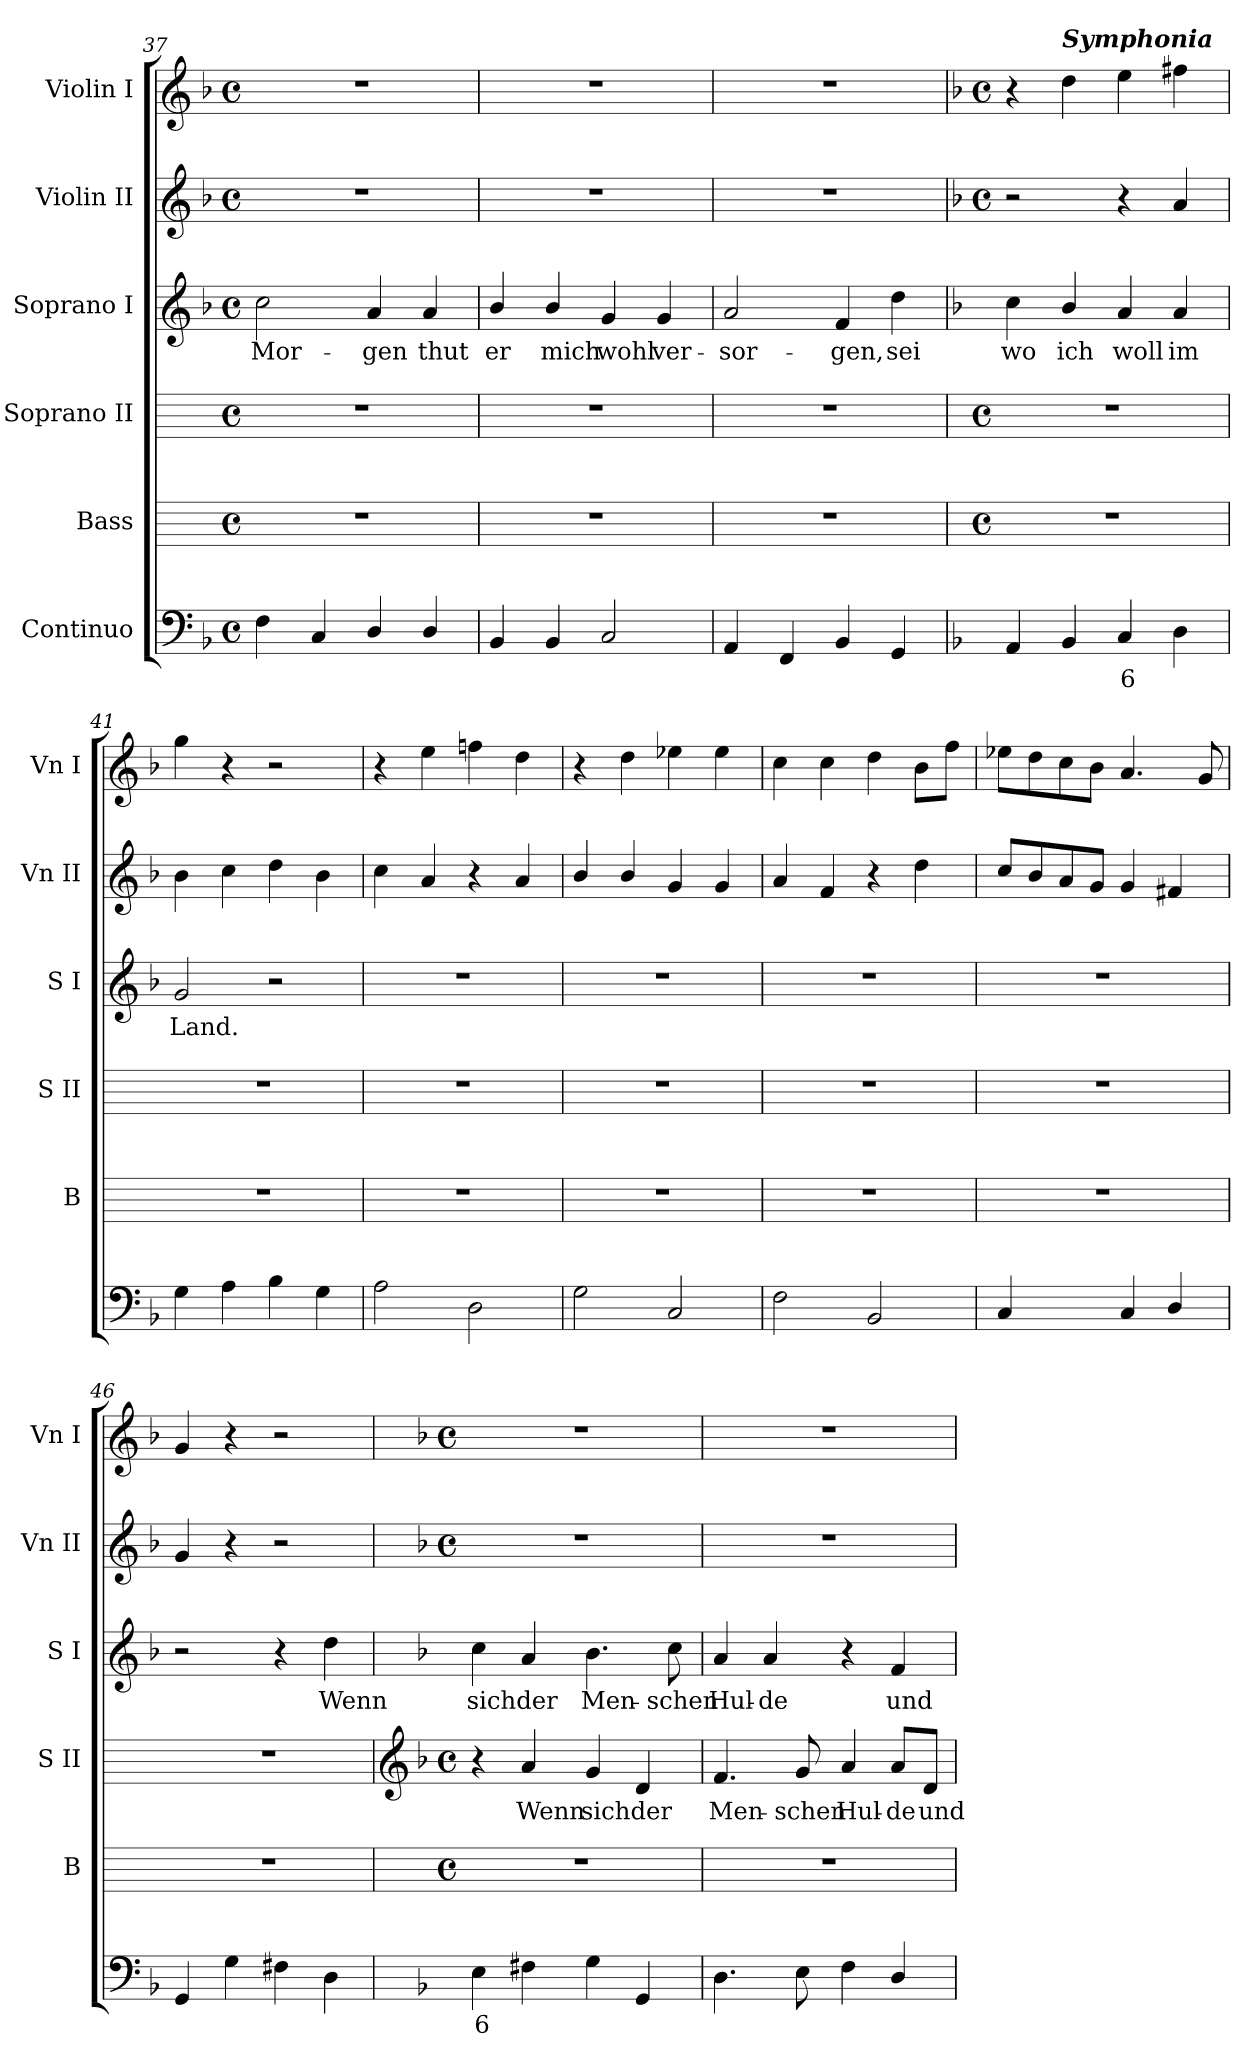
**kern	**text	**kern	**kern	**text	**kern	**text	**kern	**kern
*part6	*part6	*part5	*part4	*part4	*part3	*part3	*part2	*part1
*staff6	*staff6	*staff5	*staff4	*staff4	*staff3	*staff3	*staff2	*staff1
*I"Continuo	*	*I"Bass	*I"Soprano II	*	*I"Soprano I	*	*I"Violin II	*I"Violin I
*	*	*I'B	*I'S II	*	*I'S I	*	*I'Vn II	*I'Vn I
*clefF4	*	*	*	*	*clefG2	*	*clefG2	*clefG2
*k[b-]	*	*	*	*	*k[b-]	*	*k[b-]	*k[b-]
*F:	*	*	*	*	*F:	*	*F:	*F:
*M4/4	*	*M4/4	*M4/4	*	*M4/4	*	*M4/4	*M4/4
*met(c)	*	*met(c)	*met(c)	*	*met(c)	*	*met(c)	*met(c)
=37	=37	=37	=37	=37	=37	=37	=37	=37
!	!	!	!	!	!	!LO:LY:b	!	!
4F	.	1r	1r	.	2cc	Mor-	1r	1r
4C	.	.	.	.	.	.	.	.
!	!	!	!	!	!	!LO:LY:b	!	!
4D/	.	.	.	.	4a	-gen	.	.
!	!	!	!	!	!	!LO:LY:b	!	!
4D/	.	.	.	.	4a	thut	.	.
=38	=38	=38	=38	=38	=38	=38	=38	=38
!	!	!	!	!	!	!LO:LY:b	!	!
4BB-	.	1r	1r	.	4b-/	er	1r	1r
!	!	!	!	!	!	!LO:LY:b	!	!
4BB-	.	.	.	.	4b-/	mich	.	.
!	!	!	!	!	!	!LO:LY:b	!	!
2C	.	.	.	.	4g	wohl	.	.
!	!	!	!	!	!	!LO:LY:b	!	!
.	.	.	.	.	4g	ver-	.	.
=39	=39	=39	=39	=39	=39	=39	=39	=39
!	!	!	!	!	!	!LO:LY:b	!	!
4AA	.	1r	1r	.	2a	-sor-	1r	1r
4FF	.	.	.	.	.	.	.	.
!	!	!	!	!	!	!LO:LY:b	!	!
4BB-	.	.	.	.	4f	-gen,	.	.
!	!	!	!	!	!	!LO:LY:b	!	!
4GG	.	.	.	.	4dd	sei	.	.
!!LO:LB:g=z
=40	=40	=40	=40	=40	=40	=40	=40	=40
*	*	*	*	*	*	*	*k[b-]	*k[b-]
*	*	*	*	*	*	*	*F:	*F:
*	*	*M4/4	*M4/4	*	*	*	*M4/4	*M4/4
*	*	*met(c)	*met(c)	*	*	*	*met(c)	*met(c)
!	!	!	!	!	!	!LO:LY:b	!	!
4AA	.	1r	1r	.	4cc	wo	2r	4r
!	!	!	!	!	!	!	!	!LO:TX:a:Bi:t=Symphonia
!	!	!	!	!	!	!LO:LY:b	!	!
4BB-	.	.	.	.	4b-/	ich	.	4dd
!	!LO:LY:b	!	!	!	!	!LO:LY:b	!	!
4C	6	.	.	.	4a	woll	4r	4ee
!	!	!	!	!	!	!LO:LY:b	!	!
4D	.	.	.	.	4a	im	4a	4ff#X
=41	=41	=41	=41	=41	=41	=41	=41	=41
!	!	!	!	!	!	!LO:LY:b	!	!
4G	.	1r	1r	.	2g	Land.	4b-	4gg
4A	.	.	.	.	.	.	4cc	4r
4B-	.	.	.	.	2r	.	4dd	2r
4G	.	.	.	.	.	.	4b-	.
=42	=42	=42	=42	=42	=42	=42	=42	=42
2A	.	1r	1r	.	1r	.	4cc	4r
.	.	.	.	.	.	.	4a	4ee
2D	.	.	.	.	.	.	4r	4ffn
.	.	.	.	.	.	.	4a	4dd
=43	=43	=43	=43	=43	=43	=43	=43	=43
2G	.	1r	1r	.	1r	.	4b-/	4r
.	.	.	.	.	.	.	4b-/	4dd
2C	.	.	.	.	.	.	4g	4ee-X
.	.	.	.	.	.	.	4g	4ee-
=44	=44	=44	=44	=44	=44	=44	=44	=44
2F	.	1r	1r	.	1r	.	4a	4cc
.	.	.	.	.	.	.	4f	4cc
2BB-	.	.	.	.	.	.	4r	4dd
.	.	.	.	.	.	.	4dd	8b-L
.	.	.	.	.	.	.	.	8ffJ
=45	=45	=45	=45	=45	=45	=45	=45	=45
4C	.	1r	1r	.	1r	.	8ccL	8ee-XL
.	.	.	.	.	.	.	8b-	8dd
!	!LO:LY:b	!	!	!	!	!	!	!
[8E-Xyy	6	.	.	.	.	.	8a	8cc
!	!LO:LY:b	!	!	!	!	!	!	!
8E-Lyy]	5	.	.	.	.	.	8gJ	8b-J
4C	.	.	.	.	.	.	4g	4.a
4D/	.	.	.	.	.	.	4f#X	.
.	.	.	.	.	.	.	.	8g
=46	=46	=46	=46	=46	=46	=46	=46	=46
4GG	.	1r	1r	.	2r	.	4g	4g
4G	.	.	.	.	.	.	4r	4r
4F#X	.	.	.	.	4r	.	2r	2r
!	!	!	!	!	!	!LO:LY:b	!	!
4D	.	.	.	.	4dd	Wenn	.	.
!!LO:LB:g=z
=47	=47	=47	=47	=47	=47	=47	=47	=47
*	*	*	*clefG2	*	*	*	*	*
*	*	*	*k[b-]	*	*	*	*	*
*	*	*	*F:	*	*	*	*	*
*	*	*M4/4	*M4/4	*	*	*	*M4/4	*M4/4
*	*	*met(c)	*met(c)	*	*	*	*met(c)	*met(c)
!	!LO:LY:b	!	!	!	!	!LO:LY:b	!	!
4E	6	1r	4r	.	4cc	sich	1r	1r
!	!	!	!	!LO:LY:b	!	!LO:LY:b	!	!
4F#X	.	.	4a	Wenn	4a	der	.	.
!	!	!	!	!LO:LY:b	!	!LO:LY:b	!	!
4G	.	.	4g	sich	4.b-	Men-	.	.
!	!	!	!	!LO:LY:b	!	!	!	!
4GG	.	.	4d	der	.	.	.	.
!	!	!	!	!	!	!LO:LY:b	!	!
.	.	.	.	.	8cc	-schen	.	.
=48	=48	=48	=48	=48	=48	=48	=48	=48
!	!	!	!	!LO:LY:b	!	!LO:LY:b	!	!
4.D	.	1r	4.f	Men-	4a	Hul-	1r	1r
!	!	!	!	!	!	!LO:LY:b	!	!
.	.	.	.	.	4a	-de	.	.
!	!	!	!	!LO:LY:b	!	!	!	!
8E	.	.	8g	-schen	.	.	.	.
!	!	!	!	!LO:LY:b	!	!	!	!
4F	.	.	4a	Hul-	4r	.	.	.
!	!	!	!	!LO:LY:b	!	!LO:LY:b	!	!
4D/	.	.	8a/L	-de	4f	und	.	.
!	!	!	!	!LO:LY:b	!	!	!	!
.	.	.	8d/J	und	.	.	.	.
=	=	=	=	=	=	=	=	=
*-	*-	*-	*-	*-	*-	*-	*-	*-
